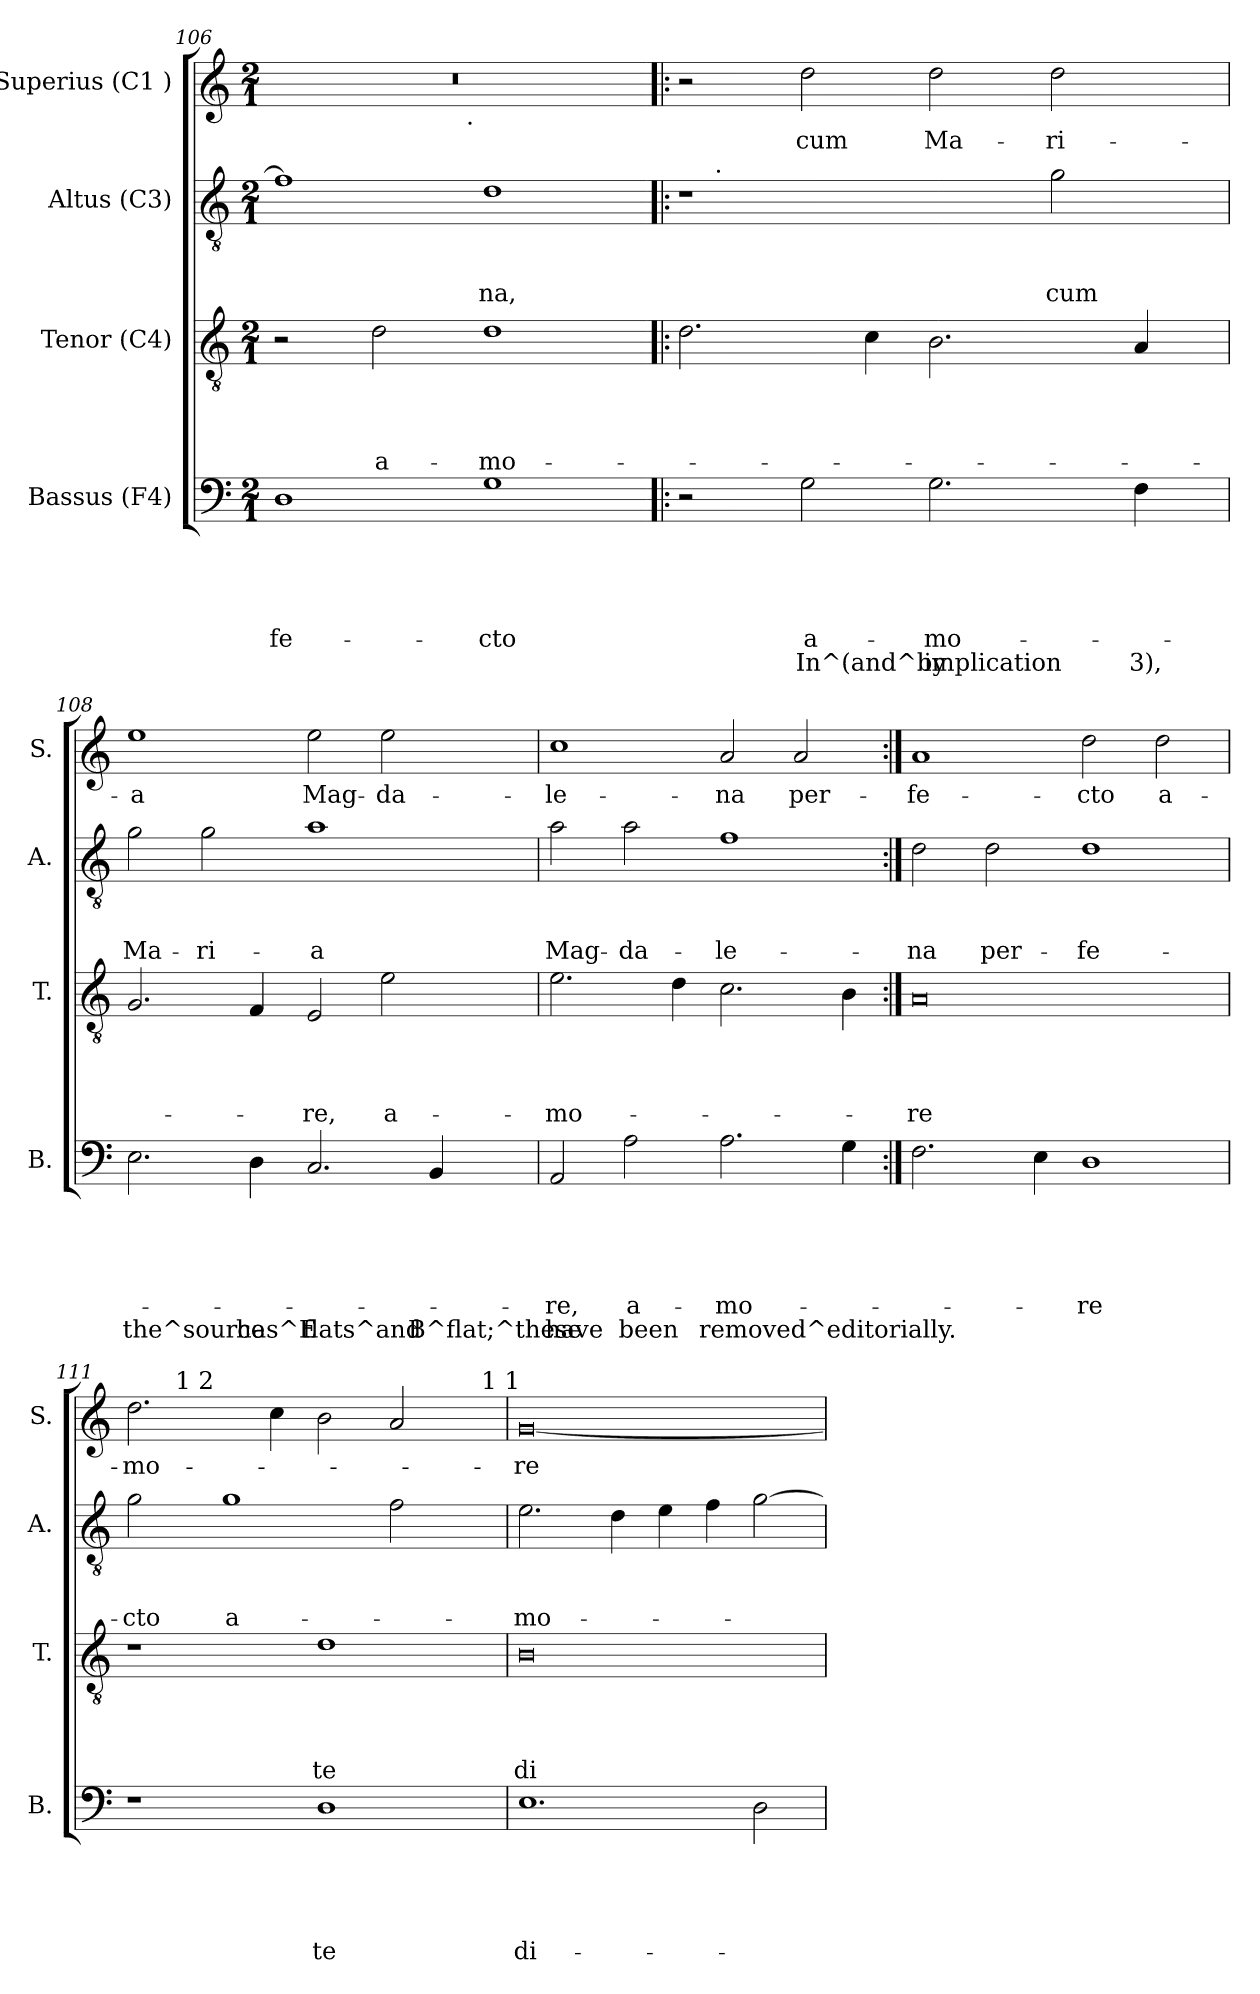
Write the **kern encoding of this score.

**kern	**text	**text	**text	**text	**text	**text	**kern	**text	**text	**text	**text	**kern	**text	**text	**text	**kern	**text
*part4	*part4	*part4	*part4	*part4	*part4	*part4	*part3	*part3	*part3	*part3	*part3	*part2	*part2	*part2	*part2	*part1	*part1
*staff4	*staff4	*staff4	*staff4	*staff4	*staff4	*staff4	*staff3	*staff3	*staff3	*staff3	*staff3	*staff2	*staff2	*staff2	*staff2	*staff1	*staff1
*I"Bassus (F4)	*	*	*	*	*	*	*I"Tenor (C4)	*	*	*	*	*I"Altus (C3)	*	*	*	*I"Superius (C1 )	*
*I'B.	*	*	*	*	*	*	*I'T.	*	*	*	*	*I'A.	*	*	*	*I'S.	*
*clefF4	*	*	*	*	*	*	*clefGv2	*	*	*	*	*clefGv2	*	*	*	*clefG2	*
*k[]	*	*	*	*	*	*	*k[]	*	*	*	*	*k[]	*	*	*	*k[]	*
*C:	*	*	*	*	*	*	*C:	*	*	*	*	*C:	*	*	*	*C:	*
*M2/1	*	*	*	*	*	*	*M2/1	*	*	*	*	*M2/1	*	*	*	*M2/1	*
=106	=106	=106	=106	=106	=106	=106	=106	=106	=106	=106	=106	=106	=106	=106	=106	=106	=106
!	!	!	!	!	!LO:LY:b:rj	!	!	!	!	!	!	!	!	!	!	!	!
*	*	*	*	*	*	*	*	*	*	*	*	*	*	*	*	*^	*
1D	.	.	.	.	-fe-	.	2r	.	.	.	.	1f]	.	.	.	0r	2ryy	.
!	!	!	!	!	!	!	!	!	!	!	!LO:LY:b:rj	!	!	!	!	!	!	!
.	.	.	.	.	.	.	2d\	.	.	.	a-	.	.	.	.	.	4...ryy	.
!	!	!	!	!	!	!	!	!	!	!	!	!	!	!	!	!	!LO:TX:b:t=.	!
.	.	.	.	.	.	.	.	.	.	.	.	.	.	.	.	.	1ryy	.
!	!	!	!	!	!LO:LY:b:rj	!	!	!	!	!	!LO:LY:b:rj	!	!	!	!LO:LY:b:rj	!	!	!
1G	.	.	.	.	-cto	.	1d	.	.	.	-mo-	1d	.	.	-na,	.	.	.
.	.	.	.	.	.	.	.	.	.	.	.	.	.	.	.	.	32ryy	.
*	*	*	*	*	*	*	*	*	*	*	*	*	*	*	*	*v	*v	*
!!LO:PB:g=z
=107!|:	=107!|:	=107!|:	=107!|:	=107!|:	=107!|:	=107!|:	=107!|:	=107!|:	=107!|:	=107!|:	=107!|:	=107!|:	=107!|:	=107!|:	=107!|:	=107!|:	=107!|:
*	*	*	*	*	*	*	*	*	*	*	*	*^	*	*	*	*	*
2r	.	.	.	.	.	.	2.d\	.	.	.	.	1r	16.ryy	.	.	.	2r	.
!	!	!	!	!	!	!	!	!	!	!	!	!	!LO:TX:a:t=.	!	!	!	!	!
.	.	.	.	.	.	.	.	.	.	.	.	.	1ryy	.	.	.	.	.
!	!	!	!	!	!LO:LY:b:rj	!LO:LY:b:rj	!	!	!	!	!	!	!	!	!	!	!	!LO:LY:b:rj
2G\	.	.	.	.	a-	In^(and^by	.	.	.	.	.	.	.	.	.	.	2dd\	cum
.	.	.	.	.	.	.	4c\	.	.	.	.	.	.	.	.	.	.	.
!	!	!	!	!	!LO:LY:b:rj	!LO:LY:b:rj	!	!	!	!	!	!	!	!	!	!	!	!LO:LY:b:rj
2.G\	.	.	.	.	-mo-	implication	2.B\	.	.	.	.	2ryy	.	.	.	.	2dd\	Ma-
.	.	.	.	.	.	.	.	.	.	.	.	.	2ryy	.	.	.	.	.
!	!	!	!	!	!	!	!	!	!	!	!	!	!	!	!	!LO:LY:b:rj	!	!LO:LY:b:rj
.	.	.	.	.	.	.	.	.	.	.	.	2g\	.	.	.	cum	2dd\	-ri-
.	.	.	.	.	.	.	.	.	.	.	.	.	4ryy	.	.	.	.	.
!	!	!	!	!	!	!LO:LY:b:rj	!	!	!	!	!	!	!	!	!	!	!	!
4F\	.	.	.	.	.	3),	4A/	.	.	.	.	.	.	.	.	.	.	.
.	.	.	.	.	.	.	.	.	.	.	.	.	8ryy	.	.	.	.	.
.	.	.	.	.	.	.	.	.	.	.	.	.	32ryy	.	.	.	.	.
=108	=108	=108	=108	=108	=108	=108	=108	=108	=108	=108	=108	=108	=108	=108	=108	=108	=108	=108
!	!	!	!	!	!	!LO:LY:b:rj	!	!	!	!	!	!	!	!	!	!LO:LY:b:rj	!	!LO:LY:b:rj
*	*	*	*	*	*	*	*	*	*	*	*	*v	*v	*	*	*	*	*
2.E\	.	.	.	.	.	the^source	2.G/	.	.	.	.	2g\	.	.	Ma-	1ee	-a
!	!	!	!	!	!	!	!	!	!	!	!	!	!	!	!LO:LY:b:rj	!	!
.	.	.	.	.	.	.	.	.	.	.	.	2g\	.	.	-ri-	.	.
!	!	!	!	!	!	!LO:LY:b:rj	!	!	!	!	!	!	!	!	!	!	!
4D\	.	.	.	.	.	has^E	4F/	.	.	.	.	.	.	.	.	.	.
!	!	!	!	!	!	!LO:LY:b:rj	!	!	!	!	!LO:LY:b:rj	!	!	!	!LO:LY:b:rj	!	!LO:LY:b:rj
2.C/	.	.	.	.	.	flats^and	2E/	.	.	.	-re,	1a	.	.	-a	2ee\	Mag-
!	!	!	!	!	!	!	!	!	!	!	!LO:LY:b:rj	!	!	!	!	!	!LO:LY:b:rj
.	.	.	.	.	.	.	2e\	.	.	.	a-	.	.	.	.	2ee\	-da-
!	!	!	!	!	!	!LO:LY:b:rj	!	!	!	!	!	!	!	!	!	!	!
4BB/	.	.	.	.	.	B^flat;^these	.	.	.	.	.	.	.	.	.	.	.
=109	=109	=109	=109	=109	=109	=109	=109	=109	=109	=109	=109	=109	=109	=109	=109	=109	=109
!	!	!	!	!	!LO:LY:b:rj	!LO:LY:b:rj	!	!	!	!	!LO:LY:b:rj	!	!	!	!LO:LY:b:rj	!	!LO:LY:b:rj
2AA/	.	.	.	.	-re,	have	2.e\	.	.	.	-mo-	2a\	.	.	Mag-	1cc	-le-
!	!	!	!	!	!LO:LY:b:rj	!LO:LY:b:rj	!	!	!	!	!	!	!	!	!LO:LY:b:rj	!	!
2A\	.	.	.	.	a-	been	.	.	.	.	.	2a\	.	.	-da-	.	.
.	.	.	.	.	.	.	4d\	.	.	.	.	.	.	.	.	.	.
!	!	!	!	!	!LO:LY:b:rj	!LO:LY:b:rj	!	!	!	!	!	!	!	!	!LO:LY:b:rj	!	!LO:LY:b:rj
2.A\	.	.	.	.	-mo-	removed^editorially.	2.c\	.	.	.	.	1f	.	.	-le-	2a/	-na
!	!	!	!	!	!	!	!	!	!	!	!	!	!	!	!	!	!LO:LY:b:rj
.	.	.	.	.	.	.	.	.	.	.	.	.	.	.	.	2a/	per-
4G\	.	.	.	.	.	.	4B\	.	.	.	.	.	.	.	.	.	.
=110:|!	=110:|!	=110:|!	=110:|!	=110:|!	=110:|!	=110:|!	=110:|!	=110:|!	=110:|!	=110:|!	=110:|!	=110:|!	=110:|!	=110:|!	=110:|!	=110:|!	=110:|!
!	!	!	!	!	!	!	!	!	!	!	!LO:LY:b:rj	!	!	!	!LO:LY:b:rj	!	!LO:LY:b:rj
2.F\	.	.	.	.	.	.	0A	.	.	.	-re	2d\	.	.	-na	1a	-fe-
!	!	!	!	!	!	!	!	!	!	!	!	!	!	!	!LO:LY:b:rj	!	!
.	.	.	.	.	.	.	.	.	.	.	.	2d\	.	.	per-	.	.
4E\	.	.	.	.	.	.	.	.	.	.	.	.	.	.	.	.	.
!	!	!	!	!	!LO:LY:b:rj	!	!	!	!	!	!	!	!	!	!LO:LY:b:rj	!	!LO:LY:b:rj
1D	.	.	.	.	-re	.	.	.	.	.	.	1d	.	.	-fe-	2dd\	-cto
!	!	!	!	!	!	!	!	!	!	!	!	!	!	!	!	!	!LO:LY:b:rj
.	.	.	.	.	.	.	.	.	.	.	.	.	.	.	.	2dd\	a-
!!LO:LB:g=z
=111	=111	=111	=111	=111	=111	=111	=111	=111	=111	=111	=111	=111	=111	=111	=111	=111	=111
!	!	!	!	!	!	!	!	!	!	!	!	!	!	!	!LO:LY:b:rj	!	!LO:LY:b:rj
*	*	*	*	*	*	*	*	*	*	*	*	*	*	*	*	*^	*
*	*	*	*	*	*	*	*	*	*	*	*	*	*	*	*	*	*^	*
1r	.	.	.	.	.	.	1r	.	.	.	.	2g\	.	.	-cto	2.dd>\	4ryy	1ryy	-mo-
!	!	!	!	!	!	!	!	!	!	!	!	!	!	!	!	!	!LO:TX:a:t=1 2	!	!
.	.	.	.	.	.	.	.	.	.	.	.	.	.	.	.	.	1..ryy	.	.
!	!	!	!	!	!	!	!	!	!	!	!	!	!	!	!LO:LY:b:rj	!	!	!	!
.	.	.	.	.	.	.	.	.	.	.	.	1g	.	.	a-	.	.	.	.
.	.	.	.	.	.	.	.	.	.	.	.	.	.	.	.	4cc\	.	.	.
!	!	!	!	!	!LO:LY:b:rj	!	!	!	!	!	!LO:LY:b:rj	!	!	!	!	!	!	!	!
1D	.	.	.	.	te	.	1d	.	.	.	te	.	.	.	.	2b\	.	2ryy	.
.	.	.	.	.	.	.	.	.	.	.	.	2f\	.	.	.	2a/	.	4ryy	.
.	.	.	.	.	.	.	.	.	.	.	.	.	.	.	.	.	.	8ryy	.
.	.	.	.	.	.	.	.	.	.	.	.	.	.	.	.	.	.	32ryy	.
!	!	!	!	!	!	!	!	!	!	!	!	!	!	!	!	!	!	!LO:TX:a:t=1 1	!
.	.	.	.	.	.	.	.	.	.	.	.	.	.	.	.	.	.	16.ryy	.
=112	=112	=112	=112	=112	=112	=112	=112	=112	=112	=112	=112	=112	=112	=112	=112	=112	=112	=112	=112
!	!	!	!	!	!LO:LY:b:rj	!	!	!	!	!	!LO:LY:b:rj	!	!	!	!LO:LY:b:rj	!	!	!	!LO:LY:b:rj
*	*	*	*	*	*	*	*	*	*	*	*	*	*	*	*	*v	*v	*v	*
1.E	.	.	.	.	di-	.	0B	.	.	.	di-	2.e\	.	.	-mo-	[<0g	-re
.	.	.	.	.	.	.	.	.	.	.	.	4d\	.	.	.	.	.
.	.	.	.	.	.	.	.	.	.	.	.	4e\	.	.	.	.	.
.	.	.	.	.	.	.	.	.	.	.	.	4f\	.	.	.	.	.
2D\	.	.	.	.	.	.	.	.	.	.	.	[>2g\	.	.	.	.	.
=	=	=	=	=	=	=	=	=	=	=	=	=	=	=	=	=	=
*-	*-	*-	*-	*-	*-	*-	*-	*-	*-	*-	*-	*-	*-	*-	*-	*-	*-
